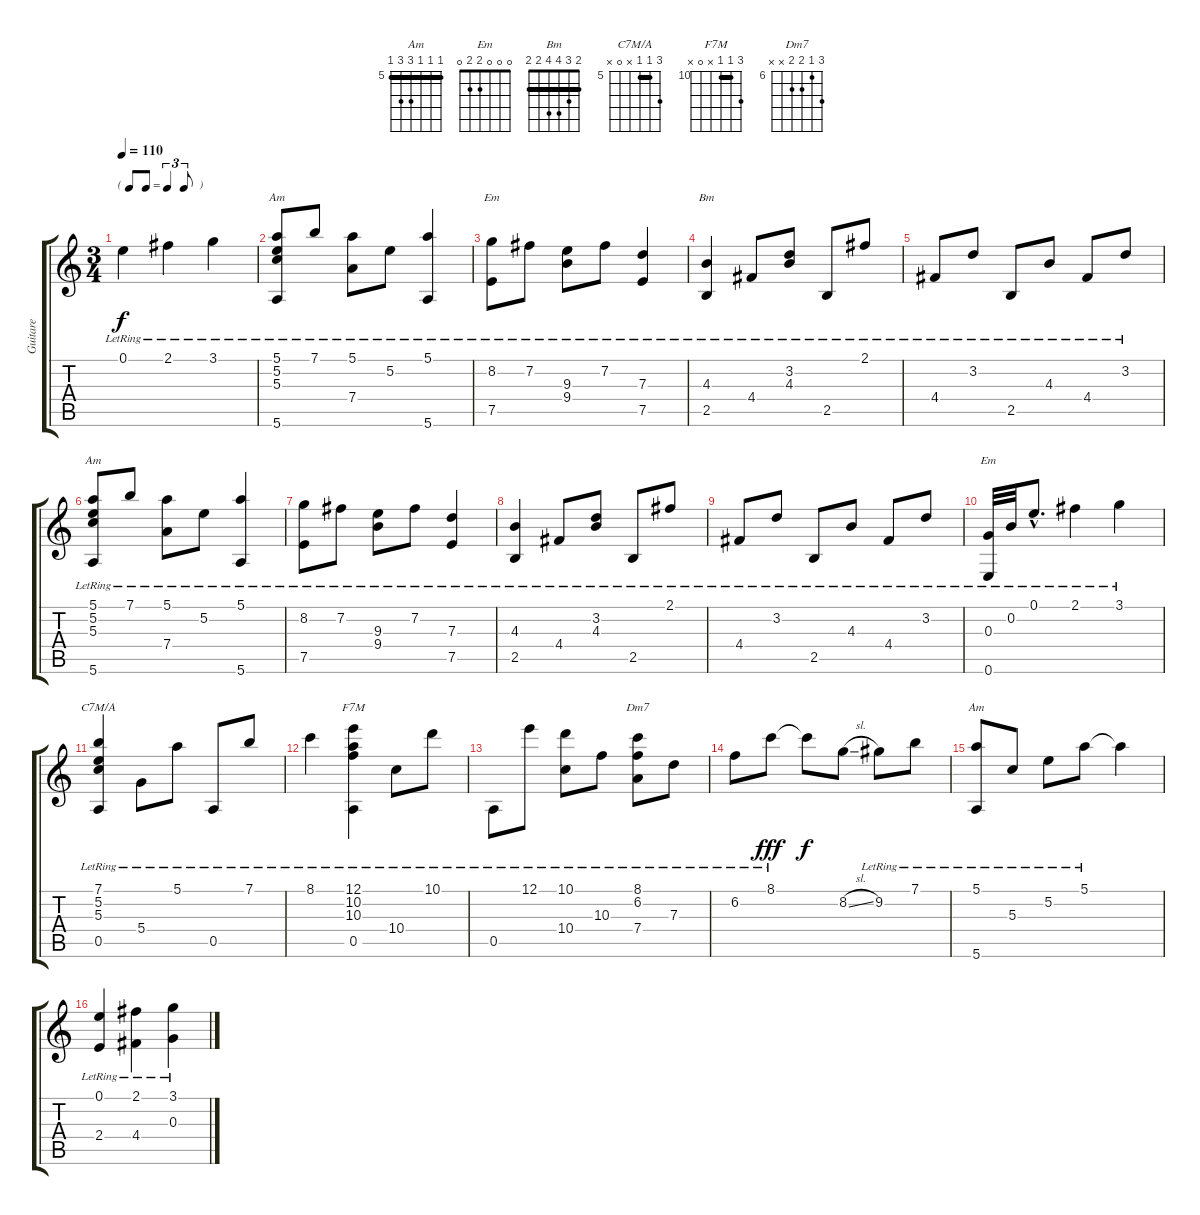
\track ("Guitare" "Guitare") {instrument acousticguitarnylon}
\staff {score tabs}
\tuning (E4 B3 G3 D3 A2 E2) {hide}
\chord ("Am" 5 5 5 7 x 5) {firstfret 5 barre 5}
\chord ("Em" 7 8 9 9 x 7) {firstfret 7 barre 7}
\chord ("Bm" 2 3 4 4 2 2) {barre 2}
\chord ("Am" 5 5 5 x 7 5) {firstfret 5 barre 5}
\chord ("Em" 0 0 0 2 2 0)
\chord ("C7M/A" 7 5 5 x 0 x) {firstfret 5 barre 5}
\chord ("F7M" 12 10 10 x 0 x) {firstfret 10 barre 10}
\chord ("Dm7" 8 6 7 7 x x) {firstfret 6}
\chord ("Am" 5 5 5 7 7 5) {firstfret 5 barre 5}
\ts (3 4)
\tf triplet8th
\tempo 110
\clef g2
\ks c
0.1{lr}.4{dy f instrument acousticguitarnylon} 2.1{lr}.4 3.1{lr}.4 |
(5.1{lr} 5.2{lr} 5.3{lr} 5.6{lr}).8{ch "Am"} 7.1{lr}.8 (5.1{lr} 7.4{lr}).8 5.2{lr}.8 (5.1{lr} 5.6{lr}).4 |
(8.2{lr} 7.5{lr}).8{ch "Em"} 7.2{lr}.8 (9.3{lr} 9.4{lr}).8 7.2{lr}.8 (7.3{lr} 7.5{lr}).4 |
(4.3{lr} 2.5{lr}).4{ch "Bm"} 4.4{lr}.8 (3.2{lr} 4.3{lr}).8 2.5{lr}.8 2.1{lr}.8 |
4.4{lr}.8 3.2{lr}.8 2.5{lr}.8 4.3{lr}.8 4.4{lr}.8 3.2{lr}.8 |
(5.1{lr} 5.2{lr} 5.3{lr} 5.6{lr}).8{ch "Am"} 7.1{lr}.8 (5.1{lr} 7.4{lr}).8 5.2{lr}.8 (5.1{lr} 5.6{lr}).4 |
(8.2{lr} 7.5{lr}).8 7.2{lr}.8 (9.3{lr} 9.4{lr}).8 7.2{lr}.8 (7.3{lr} 7.5{lr}).4 |
(4.3{lr} 2.5{lr}).4 4.4{lr}.8 (3.2{lr} 4.3{lr}).8 2.5{lr}.8 2.1{lr}.8 |
4.4{lr}.8 3.2{lr}.8 2.5{lr}.8 4.3{lr}.8 4.4{lr}.8 3.2{lr}.8 |
(0.3{lr} 0.6{lr}).32{ch "Em"} 0.2{lr}.32 0.1{hac lr}.8{d} 2.1{lr}.4 3.1{lr}.4 |
(7.1{lr} 5.2{lr} 5.3{lr} 0.5{lr}).4{ch "C7M/A"} 5.4{lr}.8 5.1{lr}.8 0.5{lr}.8 7.1{lr}.8 |
8.1{lr}.4 (12.1{lr} 10.2{lr} 10.3{lr} 0.5{lr}).4{ch "F7M"} 10.4{lr}.8 10.1{lr}.8 |
0.5{lr}.8 12.1{lr}.8 (10.1{lr} 10.4{lr}).8 10.3{lr}.8 (8.1{lr} 6.2{lr} 7.4{lr}).8{ch "Dm7"} 7.3{lr}.8 |
6.2{lr}.8 8.1{lr}.8{dy fff} 8.1{t}.8{dy f} 8.2{sl}.8 9.2{lr}.8 7.1{lr}.8 |
(5.1{lr} 5.6{lr}).8{ch "Am"} 5.3{lr}.8 5.2{lr}.8 5.1{lr}.8 5.1{t}.4 |
(0.1{lr} 2.4{lr}).4 (2.1{lr} 4.4{lr}).4 (3.1{lr} 0.3{lr}).4
